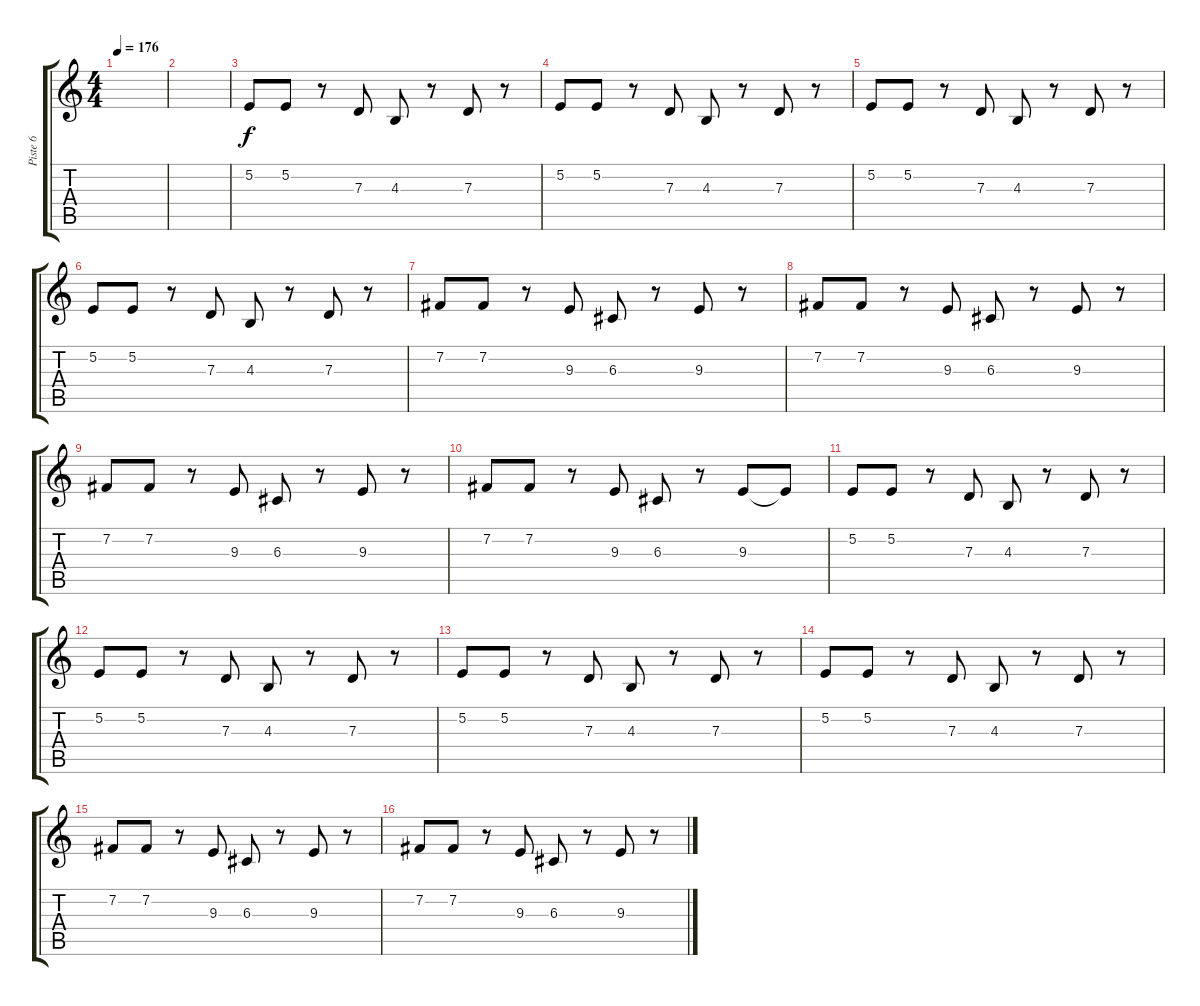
\track ("Piste 6" "Piste 6") {instrument tenorsax}
\staff {score tabs}
\tuning (E4 B3 G3 D3 A2 E2) {hide}
\ts (4 4)
\tempo 176
\clef g2
\ks c
|
|
5.2.8 5.2.8 r.8 7.3.8 4.3.8 r.8 7.3.8 r.8 |
5.2.8 5.2.8 r.8 7.3.8 4.3.8 r.8 7.3.8 r.8 |
5.2.8 5.2.8 r.8 7.3.8 4.3.8 r.8 7.3.8 r.8 |
5.2.8 5.2.8 r.8 7.3.8 4.3.8 r.8 7.3.8 r.8 |
7.2.8 7.2.8 r.8 9.3.8 6.3.8 r.8 9.3.8 r.8 |
7.2.8 7.2.8 r.8 9.3.8 6.3.8 r.8 9.3.8 r.8 |
7.2.8 7.2.8 r.8 9.3.8 6.3.8 r.8 9.3.8 r.8 |
7.2.8 7.2.8 r.8 9.3.8 6.3.8 r.8 9.3.8 9.3{t}.8 |
5.2.8 5.2.8 r.8 7.3.8 4.3.8 r.8 7.3.8 r.8 |
5.2.8 5.2.8 r.8 7.3.8 4.3.8 r.8 7.3.8 r.8 |
5.2.8 5.2.8 r.8 7.3.8 4.3.8 r.8 7.3.8 r.8 |
5.2.8 5.2.8 r.8 7.3.8 4.3.8 r.8 7.3.8 r.8 |
7.2.8 7.2.8 r.8 9.3.8 6.3.8 r.8 9.3.8 r.8 |
7.2.8 7.2.8 r.8 9.3.8 6.3.8 r.8 9.3.8 r.8
